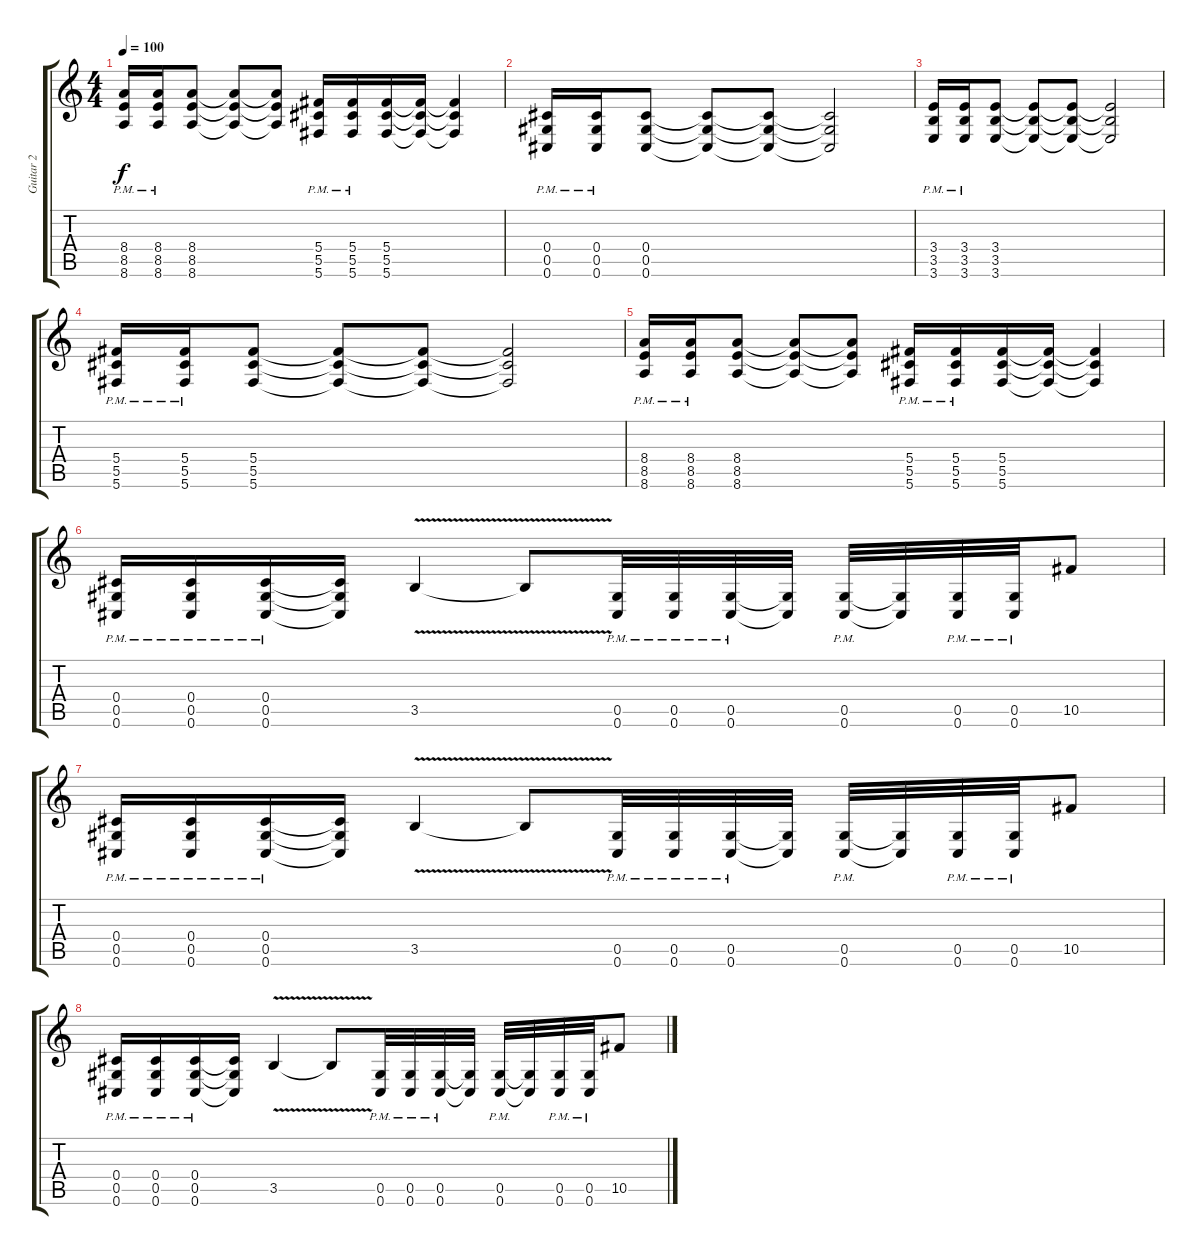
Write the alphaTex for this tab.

\track ("Guitar 2" "Guitar 2") {instrument distortionguitar}
\staff {score tabs}
\tuning (Eb4 Bb3 Gb3 Db3 Ab2 Db2) {hide}
\ts (4 4)
\tempo 100
\clef g2
\ks c
(8.4{pm} 8.5{pm} 8.6{pm}).16{dy f} (8.4{pm} 8.5{pm} 8.6{pm}).16 (8.4 8.5 8.6).8 (8.4{t} 8.5{t} 8.6{t}).8 (8.4{t} 8.5{t} 8.6{t}).8 (5.4{pm} 5.5{pm} 5.6{pm}).16 (5.4{pm} 5.5{pm} 5.6{pm}).16 (5.4 5.5 5.6).16 (5.4{t} 5.5{t} 5.6{t}).16 (5.4{t} 5.5{t} 5.6{t}).4 |
(0.4{pm} 0.5{pm} 0.6{pm}).16 (0.4{pm} 0.5{pm} 0.6{pm}).16 (0.4 0.5 0.6).8 (0.4{t} 0.5{t} 0.6{t}).8 (0.4{t} 0.5{t} 0.6{t}).8 (0.4{t} 0.5{t} 0.6{t}).2 |
(3.4{pm} 3.5{pm} 3.6{pm}).16 (3.4{pm} 3.5{pm} 3.6{pm}).16 (3.4 3.5 3.6).8 (3.4{t} 3.5{t} 3.6{t}).8 (3.4{t} 3.5{t} 3.6{t}).8 (3.4{t} 3.5{t} 3.6{t}).2 |
(5.4{pm} 5.5{pm} 5.6{pm}).16 (5.4{pm} 5.5{pm} 5.6{pm}).16 (5.4 5.5 5.6).8 (5.4{t} 5.5{t} 5.6{t}).8 (5.4{t} 5.5{t} 5.6{t}).8 (5.4{t} 5.5{t} 5.6{t}).2 |
(8.4{pm} 8.5{pm} 8.6{pm}).16 (8.4{pm} 8.5{pm} 8.6{pm}).16 (8.4 8.5 8.6).8 (8.4{t} 8.5{t} 8.6{t}).8 (8.4{t} 8.5{t} 8.6{t}).8 (5.4{pm} 5.5{pm} 5.6{pm}).16 (5.4{pm} 5.5{pm} 5.6{pm}).16 (5.4 5.5 5.6).16 (5.4{t} 5.5{t} 5.6{t}).16 (5.4{t} 5.5{t} 5.6{t}).4 |
(0.4{pm} 0.5{pm} 0.6{pm}).16 (0.4{pm} 0.5{pm} 0.6{pm}).16 (0.4{pm} 0.5{pm} 0.6{pm}).16 (0.4{t} 0.5{t} 0.6{t}).16 3.5{v}.4 3.5{t}.8 (0.5{pm} 0.6{pm}).32 (0.5{pm} 0.6{pm}).32 (0.5{pm} 0.6{pm}).32 (0.5{t} 0.6{t}).32 (0.5{pm} 0.6{pm}).32 (0.5{t} 0.6{t}).32 (0.5{pm} 0.6{pm}).32 (0.5{pm} 0.6{pm}).32 10.5.8 |
(0.4{pm} 0.5{pm} 0.6{pm}).16 (0.4{pm} 0.5{pm} 0.6{pm}).16 (0.4{pm} 0.5{pm} 0.6{pm}).16 (0.4{t} 0.5{t} 0.6{t}).16 3.5{v}.4 3.5{t}.8 (0.5{pm} 0.6{pm}).32 (0.5{pm} 0.6{pm}).32 (0.5{pm} 0.6{pm}).32 (0.5{t} 0.6{t}).32 (0.5{pm} 0.6{pm}).32 (0.5{t} 0.6{t}).32 (0.5{pm} 0.6{pm}).32 (0.5{pm} 0.6{pm}).32 10.5.8 |
(0.4{pm} 0.5{pm} 0.6{pm}).16 (0.4{pm} 0.5{pm} 0.6{pm}).16 (0.4{pm} 0.5{pm} 0.6{pm}).16 (0.4{t} 0.5{t} 0.6{t}).16 3.5{v}.4 3.5{t}.8 (0.5{pm} 0.6{pm}).32 (0.5{pm} 0.6{pm}).32 (0.5{pm} 0.6{pm}).32 (0.5{t} 0.6{t}).32 (0.5{pm} 0.6{pm}).32 (0.5{t} 0.6{t}).32 (0.5{pm} 0.6{pm}).32 (0.5{pm} 0.6{pm}).32 10.5.8
